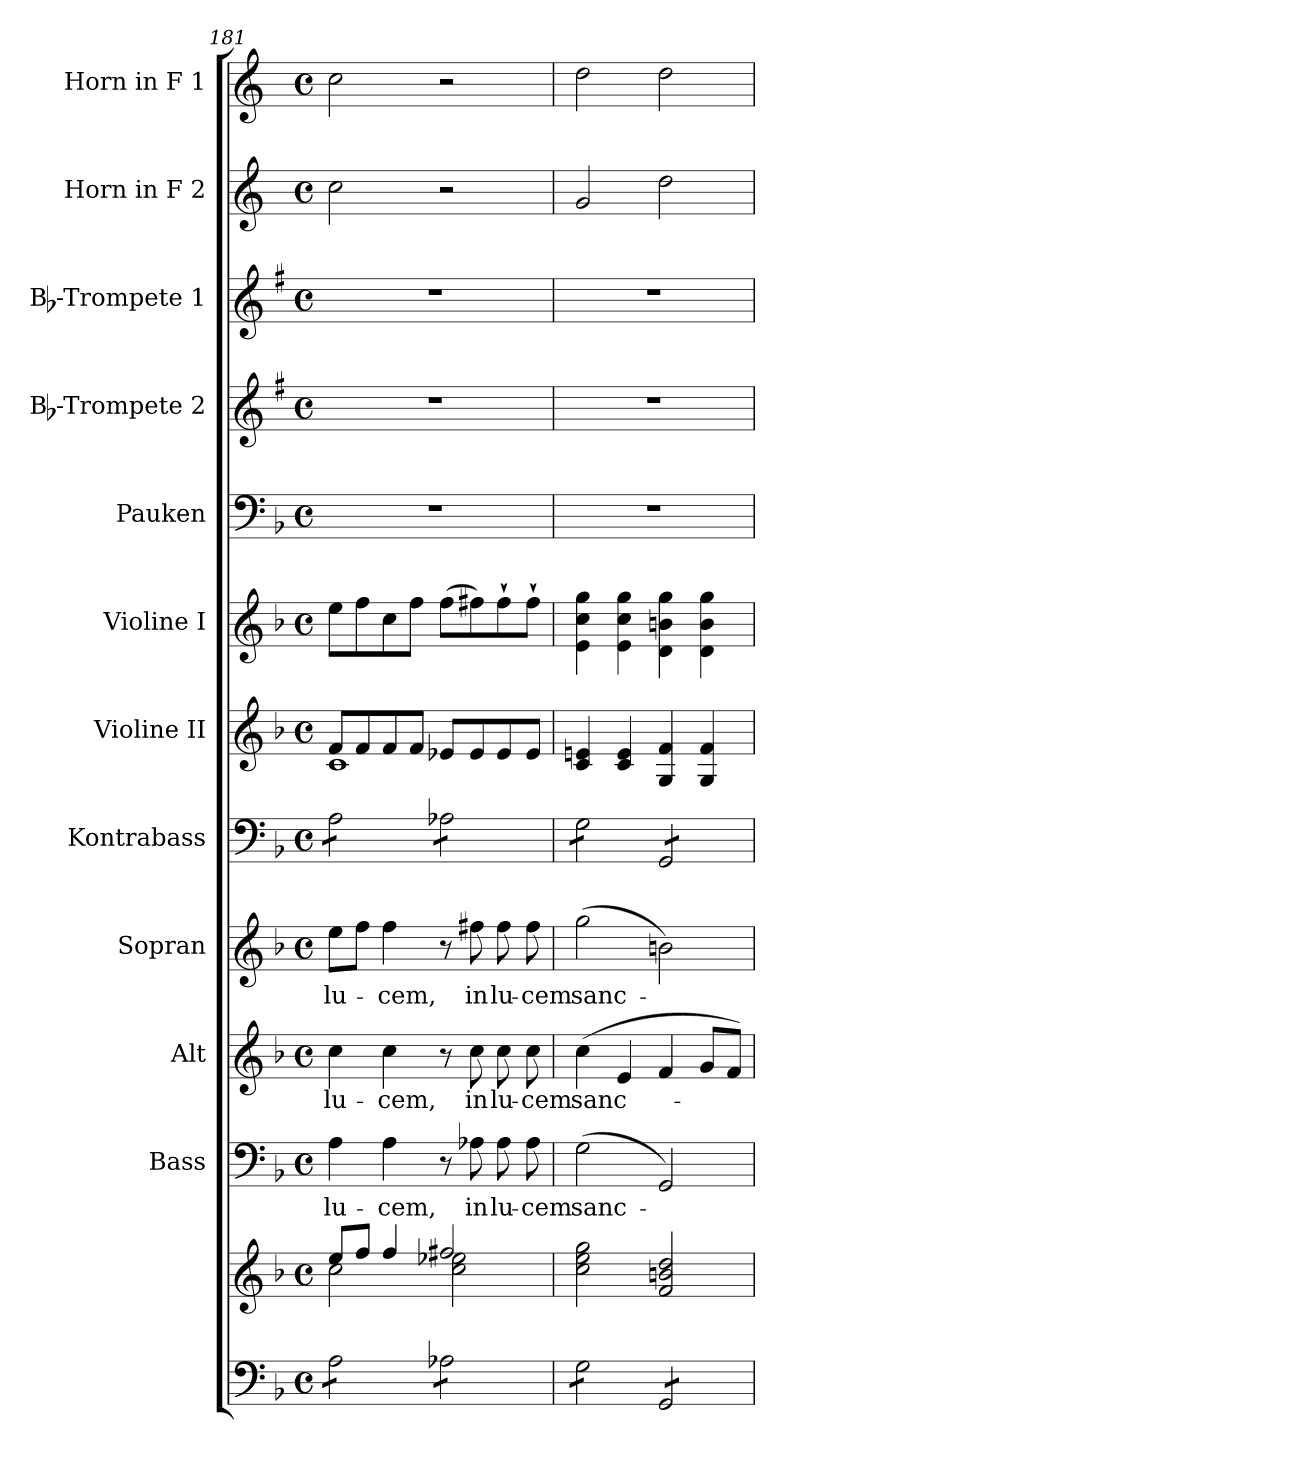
**kern	**kern	**kern	**text	**kern	**text	**kern	**text	**kern	**kern	**kern	**kern	**kern	**kern	**kern	**kern
*part12	*part12	*part11	*part11	*part10	*part10	*part9	*part9	*part8	*part7	*part6	*part5	*part4	*part3	*part2	*part1
*staff13	*staff12	*staff11	*staff11	*staff10	*staff10	*staff9	*staff9	*staff8	*staff7	*staff6	*staff5	*staff4	*staff3	*staff2	*staff1
*	*	*I"Bass	*	*I"Alt	*	*I"Sopran	*	*I"Kontrabass	*I"Violine II	*I"Violine I	*I"Pauken	*I"Bb-Trompete 2	*I"Bb-Trompete 1	*I"Horn in F 2	*I"Horn in F 1
*	*	*I'B.	*	*I'A.	*	*I'S.	*	*I'Kb.	*I'Vl. II	*I'Vl. I	*I'Pk.	*I'Bb Trp. 2	*I'Bb Trp. 1	*	*
!!LO:PB:g=z
*clefF4	*clefG2	*clefF4	*	*clefG2	*	*clefG2	*	*clefF4	*clefG2	*clefG2	*clefF4	*clefG2	*clefG2	*clefG2	*clefG2
*	*	*	*	*	*	*	*	*ITrd7c12	*	*	*	*ITrd1c2	*ITrd1c2	*ITrd4c7	*ITrd4c7
*k[b-]	*k[b-]	*k[b-]	*	*k[b-]	*	*k[b-]	*	*k[b-]	*k[b-]	*k[b-]	*k[b-]	*k[b-]	*k[b-]	*k[b-]	*k[b-]
*F:	*F:	*F:	*	*F:	*	*F:	*	*F:	*F:	*F:	*F:	*F:	*F:	*F:	*F:
*M4/4	*M4/4	*M4/4	*	*M4/4	*	*M4/4	*	*M4/4	*M4/4	*M4/4	*M4/4	*M4/4	*M4/4	*M4/4	*M4/4
*met(c)	*met(c)	*met(c)	*	*met(c)	*	*met(c)	*	*met(c)	*met(c)	*met(c)	*met(c)	*met(c)	*met(c)	*met(c)	*met(c)
=181	=181	=181	=181	=181	=181	=181	=181	=181	=181	=181	=181	=181	=181	=181	=181
*	*^	*	*	*	*	*	*	*	*	*	*	*	*	*	*
!	!	!	!	!LO:LY:b	!	!LO:LY:b	!	!LO:LY:b	!	!	!	!	!	!	!	!
*	*	*	*	*	*	*	*	*	*	*^	*	*	*	*	*	*
*tremolo	*	*	*	*	*	*	*	*	*	*	*	*	*	*	*	*	*
*	*	*	*	*	*	*	*	*	*tremolo	*	*	*	*	*	*	*	*
8A\L	8ee/L	2cc\	4A\	lu-	4cc\	lu-	8ee\L	lu-	8AA\L	8f/L	1c	8ee\L	1r	1r	1r	2f\	2f\
8A\	8ff/J	.	.	.	.	.	8ff\J	.	8AA\	8f/	.	8ff\	.	.	.	.	.
!	!	!	!	!LO:LY:b	!	!LO:LY:b	!	!LO:LY:b	!	!	!	!	!	!	!	!	!
8A\	4ff/	.	4A\	-cem,	4cc\	-cem,	4ff\	-cem,	8AA\	8f/	.	8cc\	.	.	.	.	.
8A\J	.	.	.	.	.	.	.	.	8AA\J	8f/J	.	8ff\J	.	.	.	.	.
8A-X\L	2ff#X/	2cc\ 2ee-X\	8r	.	8r	.	8r	.	8AA-X\L	8e-X/L	.	(>8ff\L	.	.	.	2r	2r
!	!	!	!	!LO:LY:b	!	!LO:LY:b	!	!LO:LY:b	!	!	!	!	!	!	!	!	!
8A-X\	.	.	8A-X\	in	8cc\	in	8ff#X\	in	8AA-X\	8e-/	.	8ff#X\)	.	.	.	.	.
!	!	!	!	!LO:LY:b	!	!LO:LY:b	!	!LO:LY:b	!	!	!	!	!	!	!	!	!
8A-X\	.	.	8A-\	lu-	8cc\	lu-	8ff#\	lu-	8AA-X\	8e-/	.	8ff#`>\	.	.	.	.	.
!	!	!	!	!LO:LY:b	!	!LO:LY:b	!	!LO:LY:b	!	!	!	!	!	!	!	!	!
8A-X\J	.	.	8A-\	-cem	8cc\	-cem	8ff#\	-cem	8AA-X\J	8e-/J	.	8ff#`>\J	.	.	.	.	.
*	*v	*v	*	*	*	*	*	*	*	*v	*v	*	*	*	*	*	*
=182	=182	=182	=182	=182	=182	=182	=182	=182	=182	=182	=182	=182	=182	=182	=182
!	!	!	!LO:LY:b	!	!LO:LY:b	!	!LO:LY:b	!	!	!	!	!	!	!	!
8G\L	2cc\ 2ee\ 2gg\	(>2G\	sanc-	(>4cc\	sanc-	(>2gg\	sanc-	8GG\L	4c/ 4en/	4e\ 4cc\ 4gg\	1r	1r	1r	2c/	2g\
8G\	.	.	.	.	.	.	.	8GG\	.	.	.	.	.	.	.
8G\	.	.	.	4e/	.	.	.	8GG\	4c/ 4e/	4e\ 4cc\ 4gg\	.	.	.	.	.
8G\J	.	.	.	.	.	.	.	8GG\J	.	.	.	.	.	.	.
8GG/L	2f/ 2bn/ 2dd/	2GG/)	.	4f/	.	2bn\)	.	8GGG/L	4G/ 4f/	4d\ 4bn\ 4gg\	.	.	.	2g\	2g\
8GG/	.	.	.	.	.	.	.	8GGG/	.	.	.	.	.	.	.
8GG/	.	.	.	8g/L	.	.	.	8GGG/	4G/ 4f/	4d\ 4b\ 4gg\	.	.	.	.	.
8GG/J	.	.	.	8f/J)	.	.	.	8GGG/J	.	.	.	.	.	.	.
*	*	*	*	*	*	*	*	*Xtremolo	*	*	*	*	*	*	*
*Xtremolo	*	*	*	*	*	*	*	*	*	*	*	*	*	*	*
=	=	=	=	=	=	=	=	=	=	=	=	=	=	=	=
*-	*-	*-	*-	*-	*-	*-	*-	*-	*-	*-	*-	*-	*-	*-	*-
